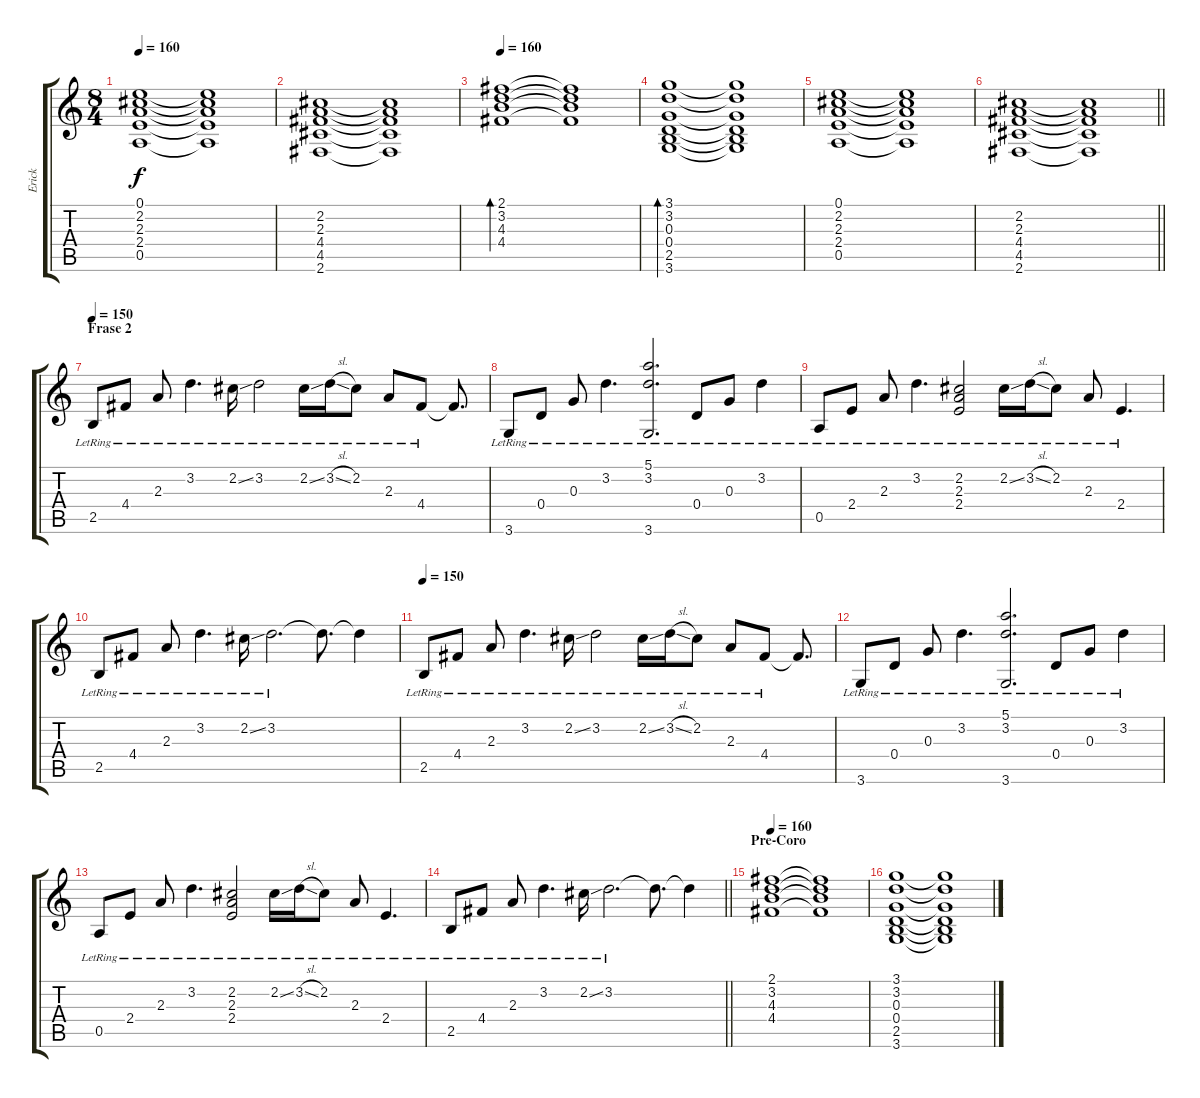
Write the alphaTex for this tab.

\track ("Erick" "Erick") {instrument electricguitarjazz}
\staff {score tabs}
\tuning (E4 B3 G3 D3 A2 E2) {hide}
\ts (8 4)
\tempo 160
\clef g2
\ks c
(0.1 2.2 2.3 2.4 0.5).1{dy f} (0.1{t} 2.2{t} 2.3{t} 2.4{t} 0.5{t}).1 |
(2.2 2.3 4.4 4.5 2.6).1 (2.2{t} 2.3{t} 4.4{t} 4.5{t} 2.6{t}).1 |
\tempo 160
(2.1 3.2 4.3 4.4).1{bd 60} (2.1{t} 3.2{t} 4.3{t} 4.4{t}).1 |
(3.1 3.2 0.3 0.4 2.5 3.6).1{bd 60} (3.1{t} 3.2{t} 0.3{t} 0.4{t} 2.5{t} 3.6{t}).1 |
(0.1 2.2 2.3 2.4 0.5).1 (0.1{t} 2.2{t} 2.3{t} 2.4{t} 0.5{t}).1 |
\barLineRight lightlight
(2.2 2.3 4.4 4.5 2.6).1 (2.2{t} 2.3{t} 4.4{t} 4.5{t} 2.6{t}).1 |
\section ("" "Frase 2")
\tempo 150
2.5{lr}.8 4.4{lr}.8 2.3{lr}.8 3.2{lr}.4{d} 2.2{ss lr}.16 3.2{lr}.2 2.2{ss lr}.16 3.2{sl lr}.16 2.2{lr}.8 2.3{lr}.8 4.4{lr}.8 4.4{t}.8{d} |
3.6{lr}.8 0.4{lr}.8 0.3{lr}.8 3.2{lr}.4{d} (5.1{lr} 3.2{lr} 3.6).2{d} 0.4{lr}.8 0.3{lr}.8 3.2{lr}.4 |
0.5{lr}.8 2.4{lr}.8 2.3{lr}.8 3.2{lr}.4{d} (2.2{lr} 2.3{lr} 2.4{lr}).2 2.2{ss lr}.16 3.2{sl lr}.16 2.2{lr}.8 2.3{lr}.8 2.4{lr}.4{d} |
2.5{lr}.8 4.4{lr}.8 2.3{lr}.8 3.2{lr}.4{d} 2.2{ss lr}.16 3.2{lr}.2{d} 3.2{t}.8{d} 3.2{t}.4 |
\tempo 150
2.5{lr}.8 4.4{lr}.8 2.3{lr}.8 3.2{lr}.4{d} 2.2{ss lr}.16 3.2{lr}.2 2.2{ss lr}.16 3.2{sl lr}.16 2.2{lr}.8 2.3{lr}.8 4.4{lr}.8 4.4{t}.8{d} |
3.6{lr}.8 0.4{lr}.8 0.3{lr}.8 3.2{lr}.4{d} (5.1{lr} 3.2{lr} 3.6).2{d} 0.4{lr}.8 0.3{lr}.8 3.2{lr}.4 |
0.5{lr}.8 2.4{lr}.8 2.3{lr}.8 3.2{lr}.4{d} (2.2{lr} 2.3{lr} 2.4{lr}).2 2.2{ss lr}.16 3.2{sl lr}.16 2.2{lr}.8 2.3{lr}.8 2.4{lr}.4{d} |
\barLineRight lightlight
2.5{lr}.8 4.4{lr}.8 2.3{lr}.8 3.2{lr}.4{d} 2.2{ss lr}.16 3.2{lr}.2{d} 3.2{t}.8{d} 3.2{t}.4 |
\section ("" "Pre-Coro")
\tempo 160
(2.1 3.2 4.3 4.4).1 (2.1{t} 3.2{t} 4.3{t} 4.4{t}).1 |
(3.1 3.2 0.3 0.4 2.5 3.6).1 (3.1{t} 3.2{t} 0.3{t} 0.4{t} 2.5{t} 3.6{t}).1
